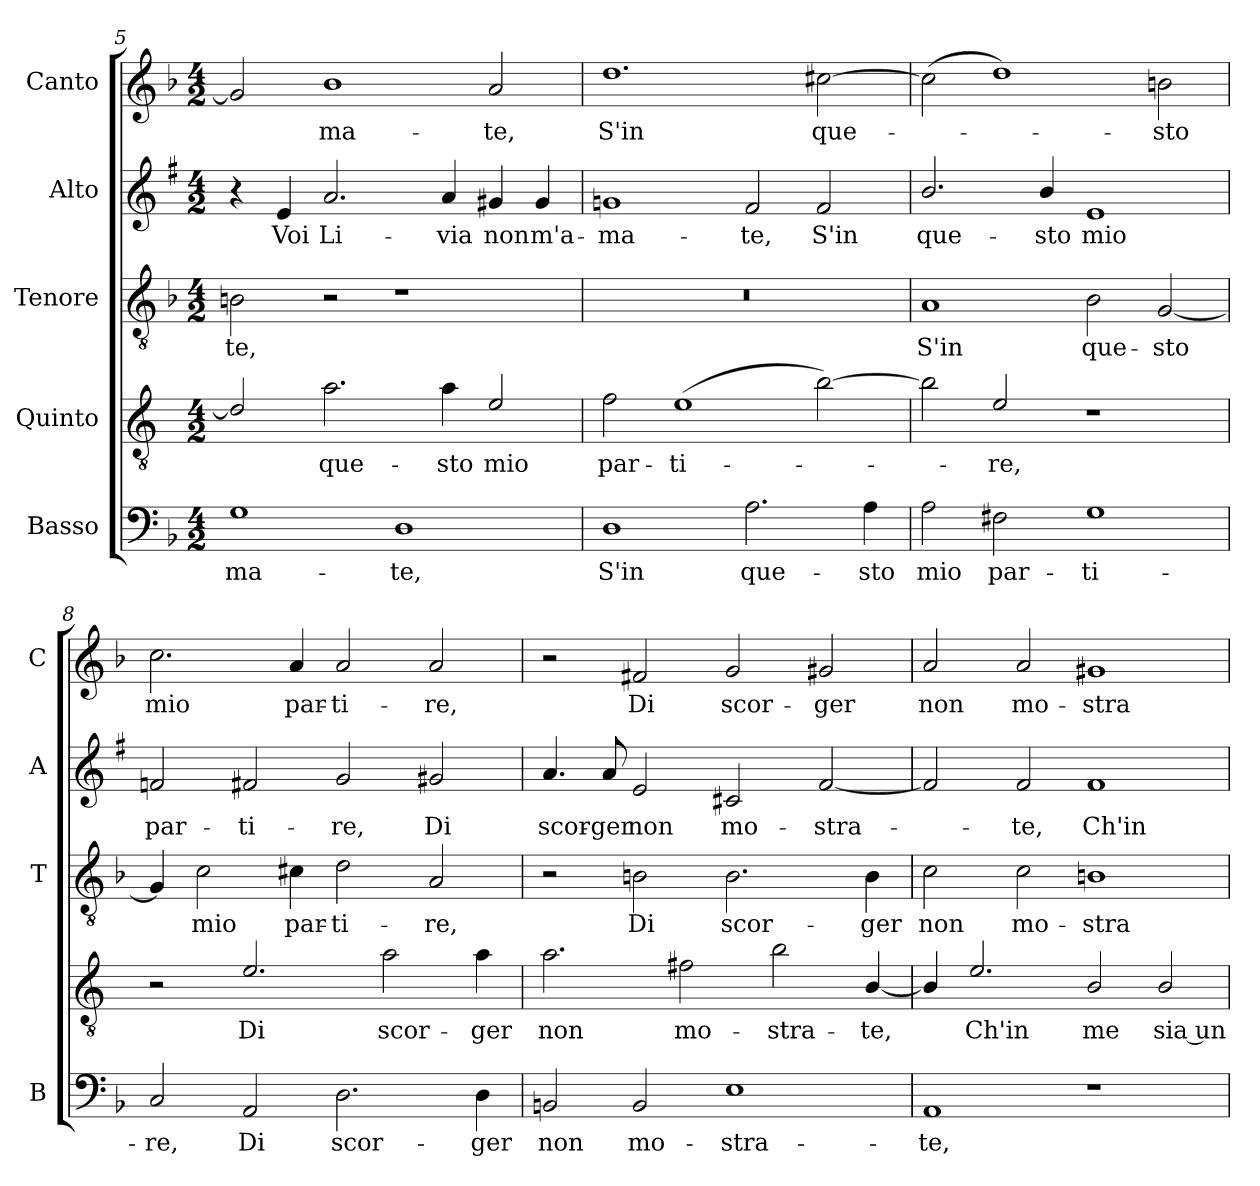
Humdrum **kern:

**kern	**text	**kern	**text	**kern	**text	**kern	**text	**kern	**text
*part5	*part5	*part4	*part4	*part3	*part3	*part2	*part2	*part1	*part1
*staff5	*staff5	*staff4	*staff4	*staff3	*staff3	*staff2	*staff2	*staff1	*staff1
*I"Basso	*	*I"Quinto	*	*I"Tenore	*	*I"Alto	*	*I"Canto	*
*I'B	*	*	*	*I'T	*	*I'A	*	*I'C	*
*clefF4	*	*clefGv2	*	*clefGv2	*	*clefG2	*	*clefG2	*
*	*	*ITrd4c7	*	*	*	*ITrd1c2	*	*	*
*k[b-]	*	*k[b-]	*	*k[b-]	*	*k[b-]	*	*k[b-]	*
*F:	*	*F:	*	*F:	*	*F:	*	*F:	*
*M4/2	*	*M4/2	*	*M4/2	*	*M4/2	*	*M4/2	*
=5	=5	=5	=5	=5	=5	=5	=5	=5	=5
!	!LO:LY:b	!	!	!	!LO:LY:b	!	!	!	!
1G	-ma-	2G/]	.	2Bn\	-te,	4r	.	2g/]	.
!	!	!	!	!	!	!	!LO:LY:b	!	!
.	.	.	.	.	.	4d/	Voi	.	.
!	!	!	!LO:LY:b	!	!	!	!LO:LY:b	!	!LO:LY:b
.	.	2.d\	que-	2r	.	2.g/	Li-	1b-	-ma-
!	!LO:LY:b	!	!	!	!	!	!	!	!
1D	-te,	.	.	1r	.	.	.	.	.
!	!	!	!LO:LY:b	!	!	!	!LO:LY:b	!	!
.	.	4d\	-sto	.	.	4g/	-via	.	.
!	!	!	!LO:LY:b	!	!	!	!LO:LY:b	!	!LO:LY:b
.	.	2A/	mio	.	.	4f#X/	non	2a/	-te,
!	!	!	!	!	!	!	!LO:LY:b	!	!
.	.	.	.	.	.	4f#/	m'a-	.	.
=6	=6	=6	=6	=6	=6	=6	=6	=6	=6
!	!LO:LY:b	!	!LO:LY:b	!	!	!	!LO:LY:b	!	!LO:LY:b
1D	S'in	2B-\	par-	0r	.	1fni	-ma-	1.dd	S'in
!	!	!	!LO:LY:b	!	!	!	!	!	!
.	.	(>1A	-ti-	.	.	.	.	.	.
!	!LO:LY:b	!	!	!	!	!	!LO:LY:b	!	!
2.A\	que-	.	.	.	.	2e/	-te,	.	.
!	!	!	!	!	!	!	!LO:LY:b	!	!LO:LY:b
.	.	[2e\)	.	.	.	2e/	S'in	[2cc#X\	que-
!	!LO:LY:b	!	!	!	!	!	!	!	!
4A\	-sto	.	.	.	.	.	.	.	.
=7	=7	=7	=7	=7	=7	=7	=7	=7	=7
!	!LO:LY:b	!	!	!	!LO:LY:b	!	!LO:LY:b	!	!
2A\	mio	2e\]	.	1A	S'in	2.a/	que-	(>2cc#\]	.
!	!LO:LY:b	!	!LO:LY:b	!	!	!	!	!	!
2F#X\	par-	2A/	-re,	.	.	.	.	1dd)	.
!	!	!	!	!	!	!	!LO:LY:b	!	!
.	.	.	.	.	.	4a/	-sto	.	.
!	!LO:LY:b	!	!	!	!LO:LY:b	!	!LO:LY:b	!	!
1G	-ti-	1r	.	2B-\	que-	1d	mio	.	.
!	!	!	!	!	!LO:LY:b	!	!	!	!LO:LY:b
.	.	.	.	[2G/	-sto	.	.	2bn\	-sto
!!LO:PB:g=z
=8	=8	=8	=8	=8	=8	=8	=8	=8	=8
!	!LO:LY:b	!	!	!	!	!	!LO:LY:b	!	!LO:LY:b
2C/	-re,	2r	.	4G/]	.	2e-X/	par-	2.cc\	mio
!	!	!	!	!	!LO:LY:b	!	!	!	!
.	.	.	.	2c\	mio	.	.	.	.
!	!LO:LY:b	!	!LO:LY:b	!	!	!	!LO:LY:b	!	!
2AA/	Di	2.A/	Di	.	.	2en/	-ti-	.	.
!	!	!	!	!	!LO:LY:b	!	!	!	!LO:LY:b
.	.	.	.	4c#X\	par-	.	.	4a/	par-
!	!LO:LY:b	!	!	!	!LO:LY:b	!	!LO:LY:b	!	!LO:LY:b
2.D\	scor-	.	.	2d\	-ti-	2f/	-re,	2a/	-ti-
!	!	!	!LO:LY:b	!	!	!	!	!	!
.	.	2d\	scor-	.	.	.	.	.	.
!	!	!	!	!	!LO:LY:b	!	!LO:LY:b	!	!LO:LY:b
.	.	.	.	2A/	-re,	2f#X/	Di	2a/	-re,
!	!LO:LY:b	!	!LO:LY:b	!	!	!	!	!	!
4D\	-ger	4d\	-ger	.	.	.	.	.	.
=9	=9	=9	=9	=9	=9	=9	=9	=9	=9
!	!LO:LY:b	!	!LO:LY:b	!	!	!	!LO:LY:b	!	!
2BBn/	non	2.d\	non	2r	.	4.g/	scor-	2r	.
!	!	!	!	!	!	!	!LO:LY:b	!	!
.	.	.	.	.	.	8g/	-ger	.	.
!	!LO:LY:b	!	!	!	!LO:LY:b	!	!LO:LY:b	!	!LO:LY:b
2BB/	mo-	.	.	2Bn\	Di	2d/	non	2f#X/	Di
!	!	!	!LO:LY:b	!	!	!	!	!	!
.	.	2Bn\	mo-	.	.	.	.	.	.
!	!LO:LY:b	!	!	!	!LO:LY:b	!	!LO:LY:b	!	!LO:LY:b
1E	-stra-	.	.	2.B\	scor-	2Bn/	mo-	2g/	scor-
!	!	!	!LO:LY:b	!	!	!	!	!	!
.	.	2e\	-stra-	.	.	.	.	.	.
!	!	!	!	!	!	!	!LO:LY:b	!	!LO:LY:b
.	.	.	.	.	.	[2e/	-stra-	2g#X/	-ger
!	!	!	!LO:LY:b	!	!LO:LY:b	!	!	!	!
.	.	[4E/	-te,	4B\	-ger	.	.	.	.
=10	=10	=10	=10	=10	=10	=10	=10	=10	=10
!	!LO:LY:b	!	!	!	!LO:LY:b	!	!	!	!LO:LY:b
1AA	-te,	4E/]	.	2c\	non	2e/]	.	2a/	non
!	!	!	!LO:LY:b	!	!	!	!	!	!
.	.	2.A/	Ch'in	.	.	.	.	.	.
!	!	!	!	!	!LO:LY:b	!	!LO:LY:b	!	!LO:LY:b
.	.	.	.	2c\	mo-	2e/	-te,	2a/	mo-
!	!	!	!LO:LY:b	!	!LO:LY:b	!	!LO:LY:b	!	!LO:LY:b
1r	.	2E/	me	1Bn	-stra-	1e	Ch'in	1g#X	-stra-
!	!	!	!LO:LY:b	!	!	!	!	!	!
.	.	2E/	sia un	.	.	.	.	.	.
=	=	=	=	=	=	=	=	=	=
*-	*-	*-	*-	*-	*-	*-	*-	*-	*-
